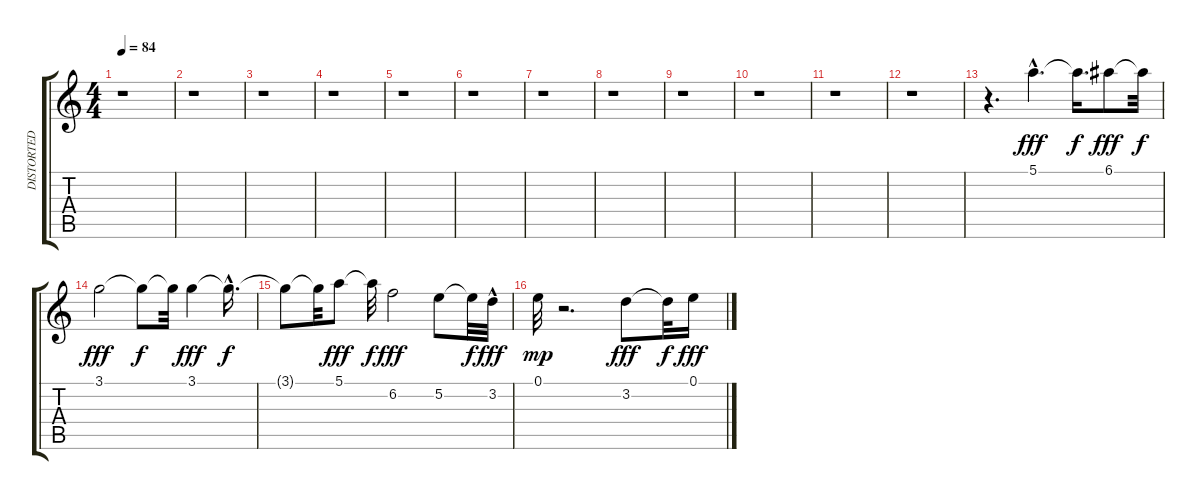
\track ("DISTORTED" "DISTORTED") {instrument distortionguitar}
\staff {score tabs}
\tuning (E4 B3 G3 D3 A2 E2) {hide}
\ts (4 4)
\tempo 84
\clef g2
\ks c
r.1{dy f} |
r.1 |
r.1 |
r.1 |
r.1 |
r.1 |
r.1 |
r.1 |
r.1 |
r.1 |
r.1 |
r.1 |
r.4{d} 5.1{hac}.4{d dy fff} 5.1{t}.16{d dy f} 6.1.8{dy fff} 6.1{t}.32{dy f} |
3.1.2{dy fff} 3.1{t}.8{dy f} 3.1{t}.32 3.1.4{dy fff} 3.1{hac t}.16{d dy f} |
3.1{t}.8 3.1{t}.32 5.1.8{dy fff} 5.1{t}.32{dy f} 6.2.2{dy fff} 5.2.8 5.2{t}.32{dy f} 3.2{hac}.32{dy fff} |
0.1.32{dy mp} r.2{d} 3.2.8{dy fff} 3.2{t}.32{dy f} 0.1.16{dy fff}
